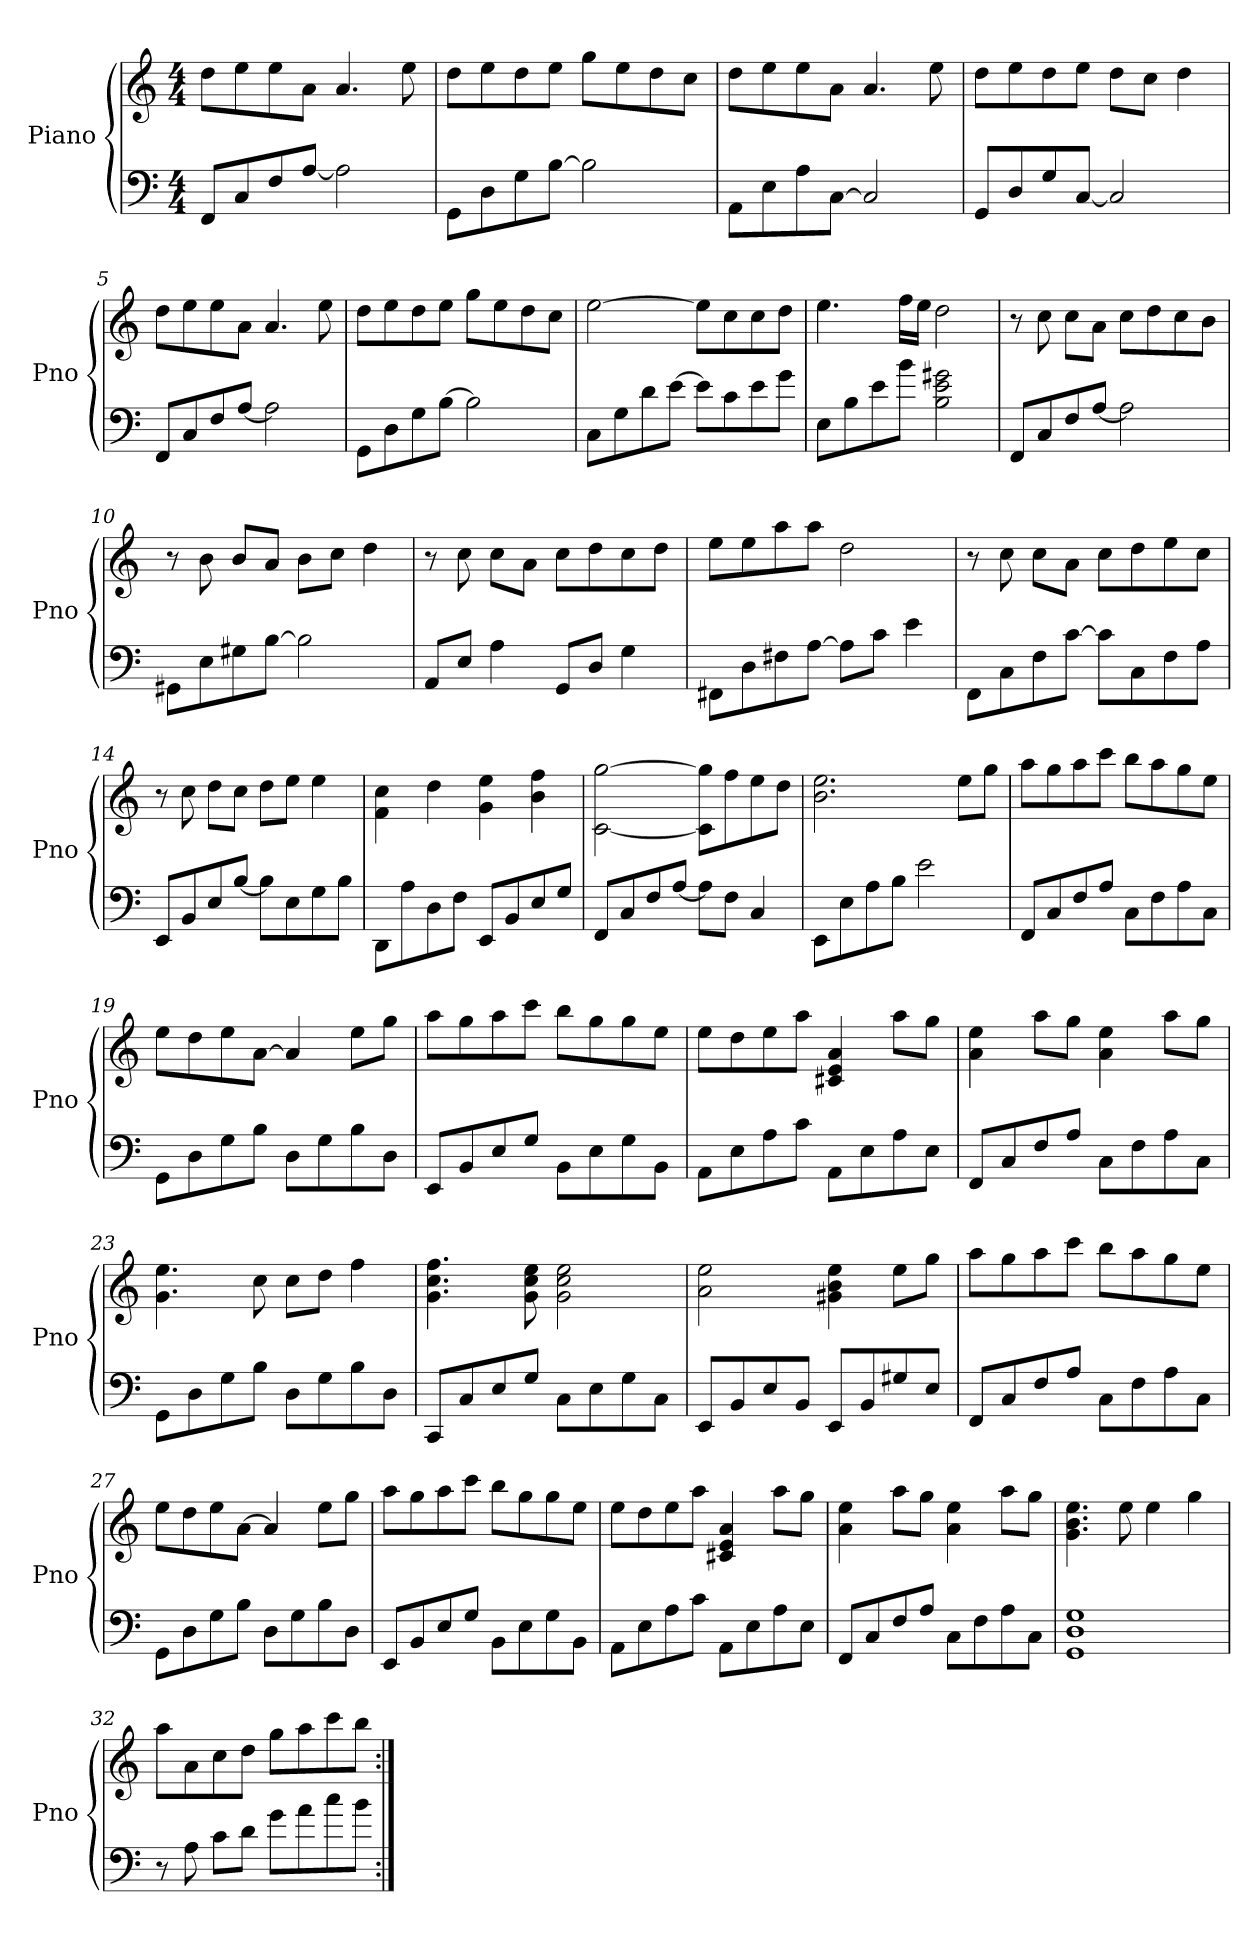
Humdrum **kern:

**kern	**kern
*part1	*part1
*staff2	*staff1
*I"Piano	*
*I'Pno	*
*clefF4	*clefG2
*k[]	*k[]
*M4/4	*M4/4
*MM101	*MM101
=1	=1
8FF/L	8dd\L
8C/	8ee\
8F/	8ee\
[8A/J	8a\J
2A\]	4.a/
.	8ee\
=2	=2
8GG\L	8dd\L
8D\	8ee\
8G\	8dd\
[8B\J	8ee\J
2B\]	8gg\L
.	8ee\
.	8dd\
.	8cc\J
=3	=3
8AA\L	8dd\L
8E\	8ee\
8A\	8ee\
[8C\J	8a\J
2C/]	4.a/
.	8ee\
=4	=4
8GG/L	8dd\L
8D/	8ee\
8G/	8dd\
[8C/J	8ee\J
2C/]	8dd\L
.	8cc\J
.	4dd\
!!LO:LB:g=z
=5	=5
8FF/L	8dd\L
8C/	8ee\
8F/	8ee\
[8A/J	8a\J
2A\]	4.a/
.	8ee\
=6	=6
8GG\L	8dd\L
8D\	8ee\
8G\	8dd\
[8B\J	8ee\J
2B\]	8gg\L
.	8ee\
.	8dd\
.	8cc\J
=7	=7
8C\L	[2ee\
8G\	.
8d\	.
[8e\J	.
8e\L]	8ee\L]
8c\	8cc\
8e\	8cc\
8g\J	8dd\J
=8	=8
8E\L	4.ee\
8B\	.
8e\	.
8b\J	16ff\LL
.	16ee\JJ
2B\ 2e\ 2g#X\	2dd\
!!LO:LB:g=z
=9	=9
8FF/L	8r
8C/	8cc\
8F/	8cc\L
[8A/J	8a\J
2A\]	8cc\L
.	8dd\
.	8cc\
.	8b\J
=10	=10
8GG#X\L	8r
8E\	8b\
8G#X\	8b/L
[8B\J	8a/J
2B\]	8b\L
.	8cc\J
.	4dd\
=11	=11
8AA/L	8r
8E/J	8cc\
4A\	8cc\L
.	8a\J
8GG/L	8cc\L
8D/J	8dd\
4G\	8cc\
.	8dd\J
=12	=12
8FF#X\L	8ee\L
8D\	8ee\
8F#X\	8aa\
[8A\J	8aa\J
8A\L]	2dd\
8c\J	.
4e\	.
!!LO:LB:g=z
=13	=13
8FF\L	8r
8C\	8cc\
8F\	8cc\L
[8c\J	8a\J
8c\L]	8cc\L
8C\	8dd\
8F\	8ee\
8A\J	8cc\J
=14	=14
8EE/L	8r
8BB/	8cc\
8E/	8dd\L
[8B/J	8cc\J
8B\L]	8dd\L
8E\	8ee\J
8G\	4ee\
8B\J	.
=15	=15
8DD\L	4f\ 4cc\
8A\	.
8D\	4dd\
8F\J	.
8EE/L	4g\ 4ee\
8BB/	.
8E/	4b\ 4ff\
8G/J	.
=16	=16
8FF/L	[2c\ [2gg\
8C/	.
8F/	.
[8A/J	.
8A\L]	8c\] 8gg\]L
8F\J	8ff\
4C/	8ee\
.	8dd\J
!!LO:PB:g=z
=17	=17
8EE\L	2.b\ 2.ee\
8E\	.
8A\	.
8B\J	.
2e\	.
.	8ee\L
.	8gg\J
=18	=18
8FF/L	8aa\L
8C/	8gg\
8F/	8aa\
8A/J	8ccc\J
8C\L	8bb\L
8F\	8aa\
8A\	8gg\
8C\J	8ee\J
=19	=19
8GG\L	8ee\L
8D\	8dd\
8G\	8ee\
8B\J	[8a\J
8D\L	4a/]
8G\	.
8B\	8ee\L
8D\J	8gg\J
=20	=20
8EE/L	8aa\L
8BB/	8gg\
8E/	8aa\
8G/J	8ccc\J
8BB\L	8bb\L
8E\	8gg\
8G\	8gg\
8BB\J	8ee\J
!!LO:LB:g=z
=21	=21
8AA\L	8ee\L
8E\	8dd\
8A\	8ee\
8c\J	8aa\J
8AA\L	4c#X/ 4e/ 4a/
8E\	.
8A\	8aa\L
8E\J	8gg\J
=22	=22
8FF/L	4a\ 4ee\
8C/	.
8F/	8aa\L
8A/J	8gg\J
8C\L	4a\ 4ee\
8F\	.
8A\	8aa\L
8C\J	8gg\J
=23	=23
8GG\L	4.g\ 4.ee\
8D\	.
8G\	.
8B\J	8cc\
8D\L	8cc\L
8G\	8dd\J
8B\	4ff\
8D\J	.
=24	=24
8CC/L	4.g\ 4.cc\ 4.ff\
8C/	.
8E/	.
8G/J	8g\ 8cc\ 8ee\
8C\L	2g\ 2cc\ 2ee\
8E\	.
8G\	.
8C\J	.
!!LO:LB:g=z
=25	=25
8EE/L	2a\ 2ee\
8BB/	.
8E/	.
8BB/J	.
8EE/L	4g#X\ 4b\ 4ee\
8BB/	.
8G#X/	8ee\L
8E/J	8gg\J
=26	=26
8FF/L	8aa\L
8C/	8gg\
8F/	8aa\
8A/J	8ccc\J
8C\L	8bb\L
8F\	8aa\
8A\	8gg\
8C\J	8ee\J
=27	=27
8GG\L	8ee\L
8D\	8dd\
8G\	8ee\
8B\J	[8a\J
8D\L	4a/]
8G\	.
8B\	8ee\L
8D\J	8gg\J
=28	=28
8EE/L	8aa\L
8BB/	8gg\
8E/	8aa\
8G/J	8ccc\J
8BB\L	8bb\L
8E\	8gg\
8G\	8gg\
8BB\J	8ee\J
!!LO:LB:g=z
=29	=29
8AA\L	8ee\L
8E\	8dd\
8A\	8ee\
8c\J	8aa\J
8AA\L	4c#X/ 4e/ 4a/
8E\	.
8A\	8aa\L
8E\J	8gg\J
=30	=30
8FF/L	4a\ 4ee\
8C/	.
8F/	8aa\L
8A/J	8gg\J
8C\L	4a\ 4ee\
8F\	.
8A\	8aa\L
8C\J	8gg\J
=31	=31
1GG 1D 1G	4.g\ 4.b\ 4.ee\
.	8ee\
.	4ee\
.	4gg\
=32	=32
8r	8aa\L
8A\	8a\
8c\L	8cc\
8d\J	8dd\J
8g\L	8gg\L
8a\	8aa\
8cc\	8ccc\
8b\J	8bb\J
=:|!	=:|!
*-	*-
